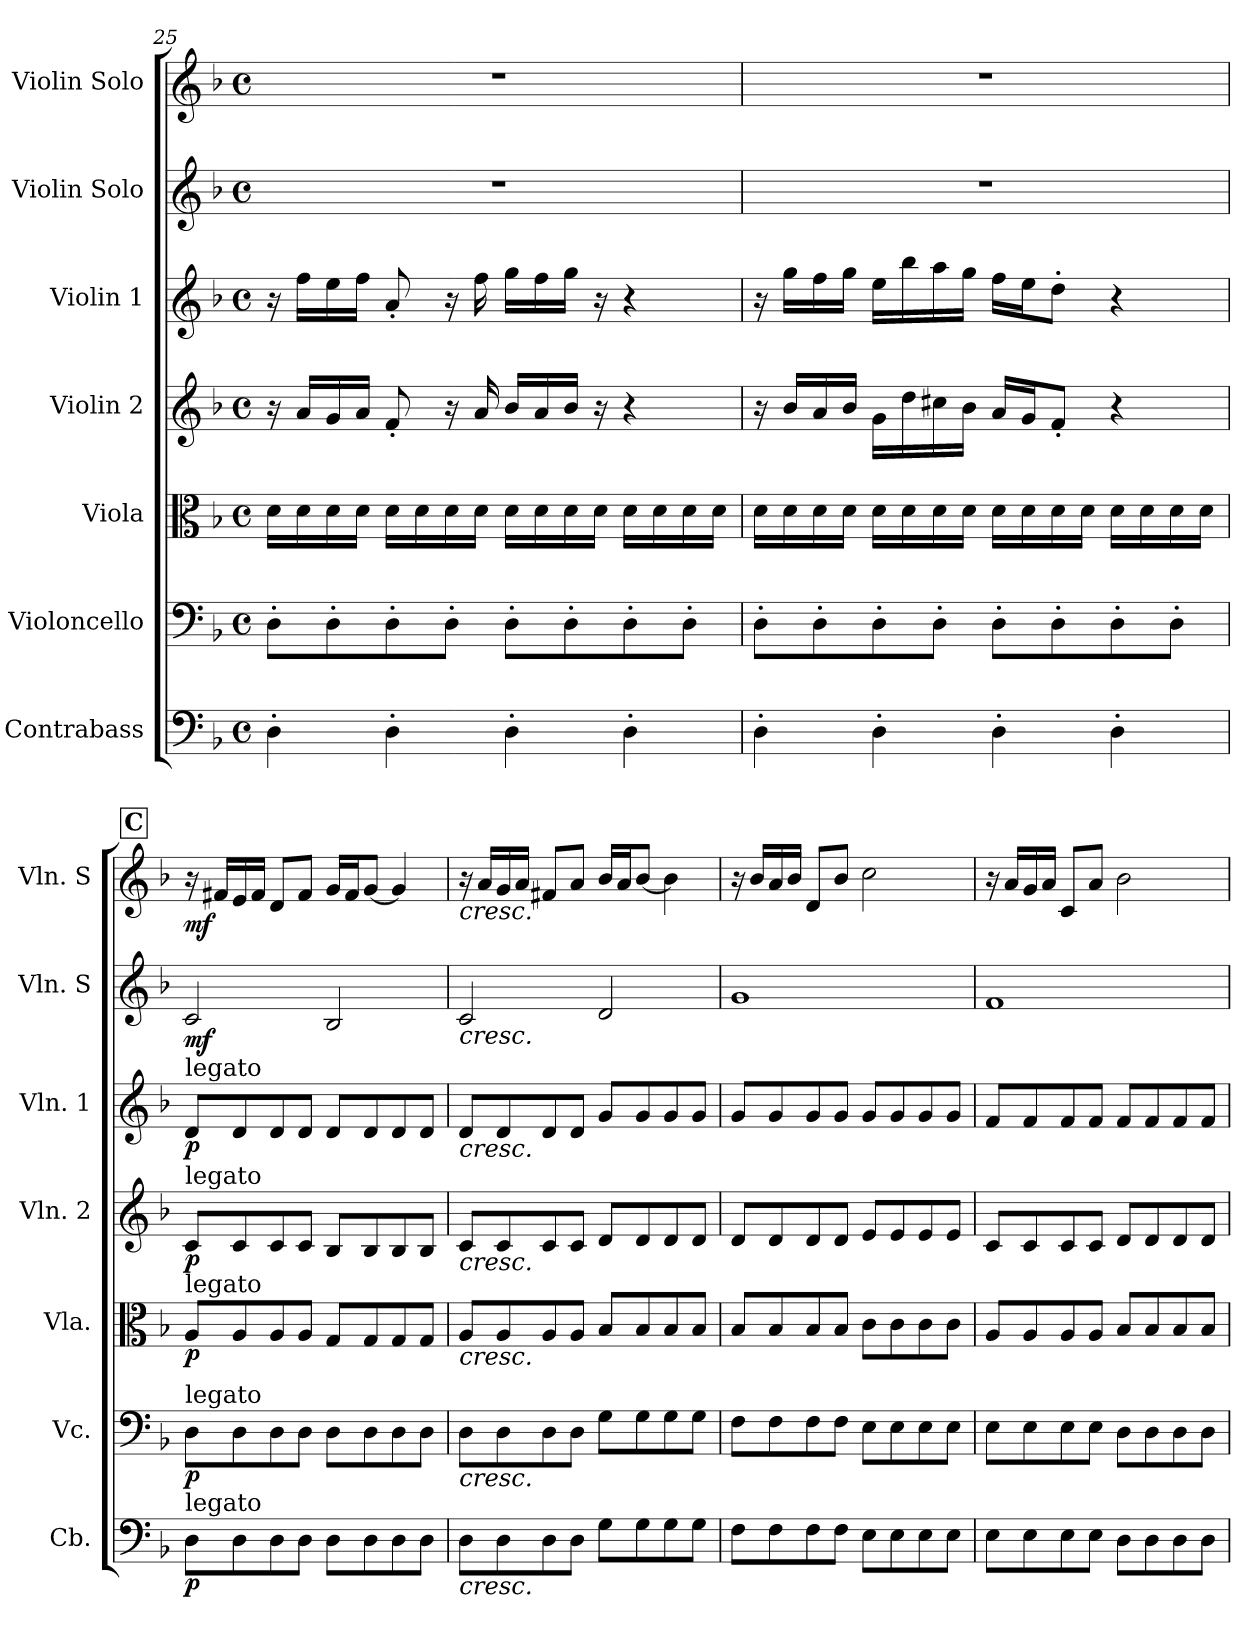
**kern	**dynam	**kern	**dynam	**kern	**dynam	**kern	**dynam	**kern	**dynam	**kern	**dynam	**kern	**dynam
*part7	*part7	*part6	*part6	*part5	*part5	*part4	*part4	*part3	*part3	*part2	*part2	*part1	*part1
*staff7	*staff7	*staff6	*staff6	*staff5	*staff5	*staff4	*staff4	*staff3	*staff3	*staff2	*staff2	*staff1	*staff1
*I"Contrabass	*	*I"Violoncello	*	*I"Viola	*	*I"Violin 2	*	*I"Violin 1	*	*I"Violin Solo	*	*I"Violin Solo	*
*I'Cb.	*	*I'Vc.	*	*I'Vla.	*	*I'Vln. 2	*	*I'Vln. 1	*	*I'Vln. S	*	*I'Vln. S	*
!!LO:PB:g=z
*clefF4	*	*clefF4	*	*clefC3	*	*clefG2	*	*clefG2	*	*clefG2	*	*clefG2	*
*ITrd7c12	*	*	*	*	*	*	*	*	*	*	*	*	*
*k[b-]	*	*k[b-]	*	*k[b-]	*	*k[b-]	*	*k[b-]	*	*k[b-]	*	*k[b-]	*
*M4/4	*	*M4/4	*	*M4/4	*	*M4/4	*	*M4/4	*	*M4/4	*	*M4/4	*
*met(c)	*	*met(c)	*	*met(c)	*	*met(c)	*	*met(c)	*	*met(c)	*	*met(c)	*
=25	=25	=25	=25	=25	=25	=25	=25	=25	=25	=25	=25	=25	=25
4DD'\	.	8D'\L	.	16d\LL	.	16r	.	16r	.	1r	.	1r	.
.	.	.	.	16d\	.	16a/LL	.	16ff\LL	.	.	.	.	.
.	.	8D'\	.	16d\	.	16g/	.	16ee\	.	.	.	.	.
.	.	.	.	16d\JJ	.	16a/JJ	.	16ff\JJ	.	.	.	.	.
4DD'\	.	8D'\	.	16d\LL	.	8f'/	.	8a'/	.	.	.	.	.
.	.	.	.	16d\	.	.	.	.	.	.	.	.	.
.	.	8D'\J	.	16d\	.	16r	.	16r	.	.	.	.	.
.	.	.	.	16d\JJ	.	16a/	.	16ff\	.	.	.	.	.
4DD'\	.	8D'\L	.	16d\LL	.	16b-/LL	.	16gg\LL	.	.	.	.	.
.	.	.	.	16d\	.	16a/	.	16ff\	.	.	.	.	.
.	.	8D'\	.	16d\	.	16b-/JJ	.	16gg\JJ	.	.	.	.	.
.	.	.	.	16d\JJ	.	16r	.	16r	.	.	.	.	.
4DD'\	.	8D'\	.	16d\LL	.	4r	.	4r	.	.	.	.	.
.	.	.	.	16d\	.	.	.	.	.	.	.	.	.
.	.	8D'\J	.	16d\	.	.	.	.	.	.	.	.	.
.	.	.	.	16d\JJ	.	.	.	.	.	.	.	.	.
=26	=26	=26	=26	=26	=26	=26	=26	=26	=26	=26	=26	=26	=26
4DD'\	.	8D'\L	.	16d\LL	.	16r	.	16r	.	1r	.	1r	.
.	.	.	.	16d\	.	16b-/LL	.	16gg\LL	.	.	.	.	.
.	.	8D'\	.	16d\	.	16a/	.	16ff\	.	.	.	.	.
.	.	.	.	16d\JJ	.	16b-/JJ	.	16gg\JJ	.	.	.	.	.
4DD'\	.	8D'\	.	16d\LL	.	16g\LL	.	16ee\LL	.	.	.	.	.
.	.	.	.	16d\	.	16dd\	.	16bb-\	.	.	.	.	.
.	.	8D'\J	.	16d\	.	16cc#X\	.	16aa\	.	.	.	.	.
.	.	.	.	16d\JJ	.	16b-\JJ	.	16gg\JJ	.	.	.	.	.
4DD'\	.	8D'\L	.	16d\LL	.	16a/LL	.	16ff\LL	.	.	.	.	.
.	.	.	.	16d\	.	16g/J	.	16ee\J	.	.	.	.	.
.	.	8D'\	.	16d\	.	8f'/J	.	8dd'\J	.	.	.	.	.
.	.	.	.	16d\JJ	.	.	.	.	.	.	.	.	.
4DD'\	.	8D'\	.	16d\LL	.	4r	.	4r	.	.	.	.	.
.	.	.	.	16d\	.	.	.	.	.	.	.	.	.
.	.	8D'\J	.	16d\	.	.	.	.	.	.	.	.	.
.	.	.	.	16d\JJ	.	.	.	.	.	.	.	.	.
!!LO:PB:g=z
!!LO:REH:place=s1:a:B:fs=14:t=C
=27	=27	=27	=27	=27	=27	=27	=27	=27	=27	=27	=27	=27	=27
!	!	!	!	!	!	!	!	!LO:TX:a:t=legato	!	!	!	!	!
!	!	!	!	!	!	!LO:TX:a:t=legato	!	!	!	!	!	!	!
!	!	!	!	!LO:TX:a:t=legato	!	!	!	!	!	!	!	!	!
!	!	!LO:TX:a:t=legato	!	!	!	!	!	!	!	!	!	!	!
!LO:TX:a:t=legato	!	!	!	!	!	!	!	!	!	!	!	!	!
!	!LO:DY:b	!	!LO:DY:b	!	!LO:DY:b	!	!LO:DY:b	!	!LO:DY:b	!	!LO:DY:b	!	!LO:DY:b
8DD\L	p	8D\L	p	8A/L	p	8c/L	p	8d/L	p	2c/	mf	16r	mf
.	.	.	.	.	.	.	.	.	.	.	.	16f#X/LL	.
8DD\	.	8D\	.	8A/	.	8c/	.	8d/	.	.	.	16e/	.
.	.	.	.	.	.	.	.	.	.	.	.	16f#/JJ	.
8DD\	.	8D\	.	8A/	.	8c/	.	8d/	.	.	.	8d/L	.
8DD\J	.	8D\J	.	8A/J	.	8c/J	.	8d/J	.	.	.	8f#/J	.
8DD\L	.	8D\L	.	8G/L	.	8B-/L	.	8d/L	.	2B-/	.	16g/LL	.
.	.	.	.	.	.	.	.	.	.	.	.	16f#/J	.
8DD\	.	8D\	.	8G/	.	8B-/	.	8d/	.	.	.	[8g/J	.
8DD\	.	8D\	.	8G/	.	8B-/	.	8d/	.	.	.	4g/]	.
8DD\J	.	8D\J	.	8G/J	.	8B-/J	.	8d/J	.	.	.	.	.
=28	=28	=28	=28	=28	=28	=28	=28	=28	=28	=28	=28	=28	=28
!	!	!	!	!	!	!	!	!	!	!	!	!LO:TX:b:i:t=cresc.	!
!	!	!	!	!	!	!	!	!	!	!LO:TX:b:i:t=cresc.	!	!	!
!	!	!	!	!	!	!	!	!LO:TX:b:i:t=cresc.	!	!	!	!	!
!	!	!	!	!	!	!LO:TX:b:i:t=cresc.	!	!	!	!	!	!	!
!	!	!	!	!LO:TX:b:i:t=cresc.	!	!	!	!	!	!	!	!	!
!	!	!LO:TX:b:i:t=cresc.	!	!	!	!	!	!	!	!	!	!	!
!LO:TX:b:i:t=cresc.	!	!	!	!	!	!	!	!	!	!	!	!	!
8DD\L	.	8D\L	.	8A/L	.	8c/L	.	8d/L	.	2c/	.	16r	.
.	.	.	.	.	.	.	.	.	.	.	.	16a/LL	.
8DD\	.	8D\	.	8A/	.	8c/	.	8d/	.	.	.	16g/	.
.	.	.	.	.	.	.	.	.	.	.	.	16a/JJ	.
8DD\	.	8D\	.	8A/	.	8c/	.	8d/	.	.	.	8f#X/L	.
8DD\J	.	8D\J	.	8A/J	.	8c/J	.	8d/J	.	.	.	8a/J	.
8GG\L	.	8G\L	.	8B-/L	.	8d/L	.	8g/L	.	2d/	.	16b-/LL	.
.	.	.	.	.	.	.	.	.	.	.	.	16a/J	.
8GG\	.	8G\	.	8B-/	.	8d/	.	8g/	.	.	.	[8b-/J	.
8GG\	.	8G\	.	8B-/	.	8d/	.	8g/	.	.	.	4b-\]	.
8GG\J	.	8G\J	.	8B-/J	.	8d/J	.	8g/J	.	.	.	.	.
!!LO:PB:g=z
=29	=29	=29	=29	=29	=29	=29	=29	=29	=29	=29	=29	=29	=29
8FF\L	.	8F\L	.	8B-/L	.	8d/L	.	8g/L	.	1g	.	16r	.
.	.	.	.	.	.	.	.	.	.	.	.	16b-/LL	.
8FF\	.	8F\	.	8B-/	.	8d/	.	8g/	.	.	.	16a/	.
.	.	.	.	.	.	.	.	.	.	.	.	16b-/JJ	.
8FF\	.	8F\	.	8B-/	.	8d/	.	8g/	.	.	.	8d/L	.
8FF\J	.	8F\J	.	8B-/J	.	8d/J	.	8g/J	.	.	.	8b-/J	.
8EE\L	.	8E\L	.	8c\L	.	8e/L	.	8g/L	.	.	.	2cc\	.
8EE\	.	8E\	.	8c\	.	8e/	.	8g/	.	.	.	.	.
8EE\	.	8E\	.	8c\	.	8e/	.	8g/	.	.	.	.	.
8EE\J	.	8E\J	.	8c\J	.	8e/J	.	8g/J	.	.	.	.	.
=30	=30	=30	=30	=30	=30	=30	=30	=30	=30	=30	=30	=30	=30
8EE\L	.	8E\L	.	8A/L	.	8c/L	.	8f/L	.	1f	.	16r	.
.	.	.	.	.	.	.	.	.	.	.	.	16a/LL	.
8EE\	.	8E\	.	8A/	.	8c/	.	8f/	.	.	.	16g/	.
.	.	.	.	.	.	.	.	.	.	.	.	16a/JJ	.
8EE\	.	8E\	.	8A/	.	8c/	.	8f/	.	.	.	8c/L	.
8EE\J	.	8E\J	.	8A/J	.	8c/J	.	8f/J	.	.	.	8a/J	.
8DD\L	.	8D\L	.	8B-/L	.	8d/L	.	8f/L	.	.	.	2b-\	.
8DD\	.	8D\	.	8B-/	.	8d/	.	8f/	.	.	.	.	.
8DD\	.	8D\	.	8B-/	.	8d/	.	8f/	.	.	.	.	.
8DD\J	.	8D\J	.	8B-/J	.	8d/J	.	8f/J	.	.	.	.	.
=	=	=	=	=	=	=	=	=	=	=	=	=	=
*-	*-	*-	*-	*-	*-	*-	*-	*-	*-	*-	*-	*-	*-
